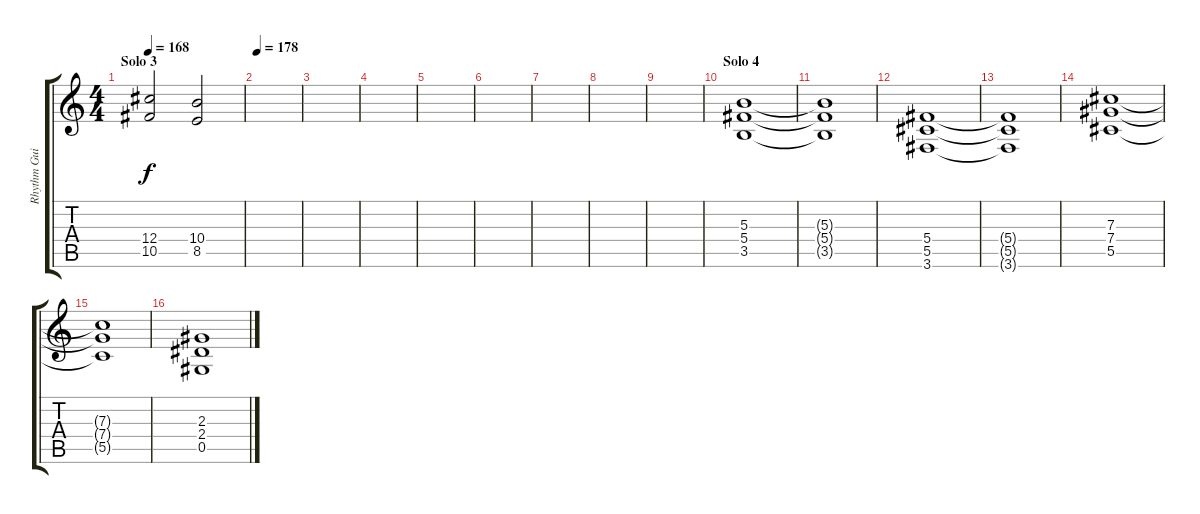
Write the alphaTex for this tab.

\track ("Rhythm Guitar 1" "Rhythm Gui") {instrument distortionguitar}
\staff {score tabs}
\tuning (Eb4 Bb3 Gb3 Db3 Ab2 Eb2) {hide}
\ts (4 4)
\section ("" "Solo 3")
\tempo 168
\clef g2
\ks c
(12.4 10.5).2{dy f} (10.4 8.5).2 |
\tempo 178
|
|
|
|
|
|
|
|
\section ("" "Solo 4")
(5.3 5.4 3.5).1 |
(5.3{t} 5.4{t} 3.5{t}).1 |
(5.4 5.5 3.6).1 |
(5.4{t} 5.5{t} 3.6{t}).1 |
(7.3 7.4 5.5).1 |
(7.3{t} 7.4{t} 5.5{t}).1 |
(2.3 2.4 0.5).1
